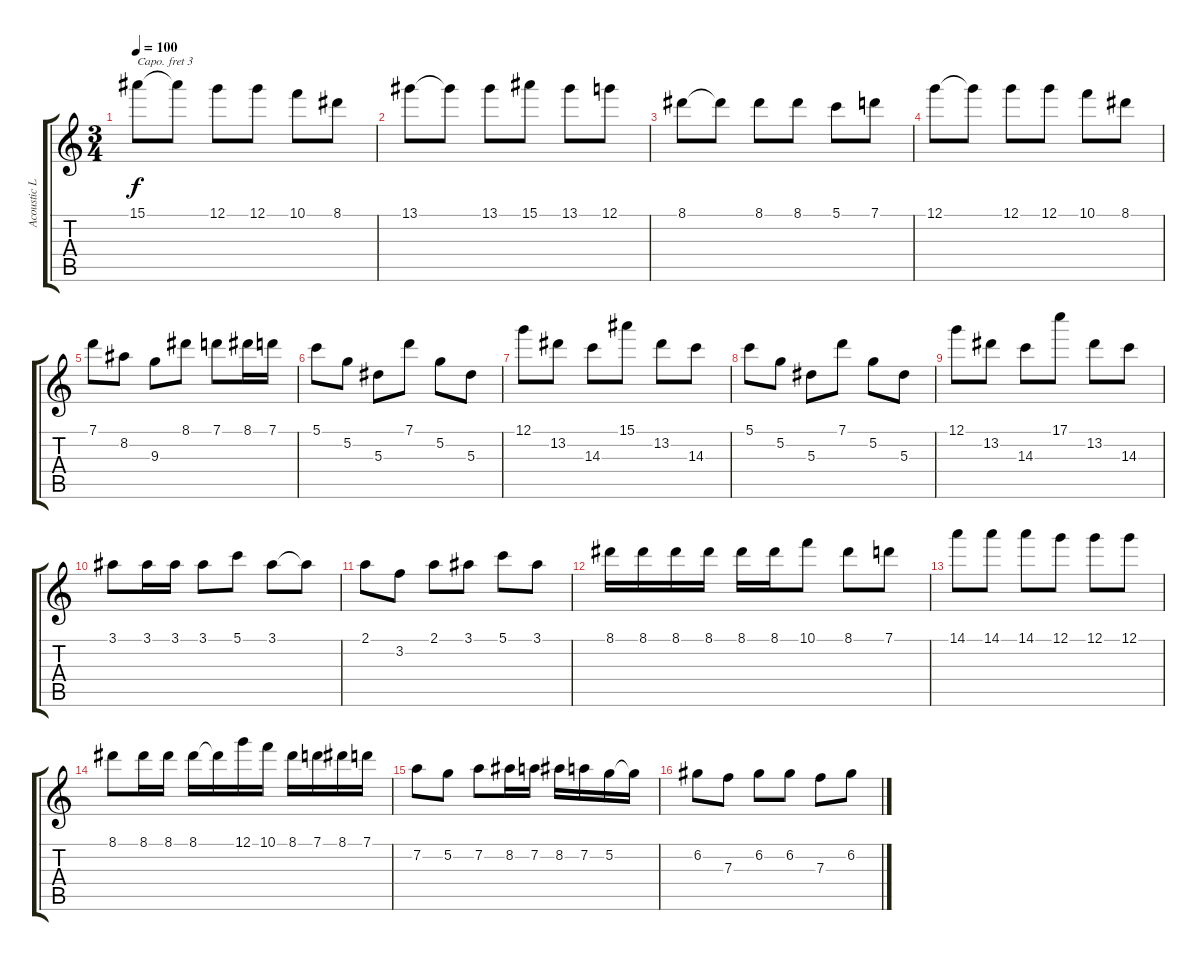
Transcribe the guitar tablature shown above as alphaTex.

\track ("Acoustic Lead" "Acoustic L") {instrument acousticguitarnylon}
\staff {score tabs}
\capo 3
\tuning (E4 B3 G3 D3 A2 E2) {hide}
\ts (3 4)
\tempo 100
\clef g2
\ks c
15.1.8{dy f} 15.1{t}.8 12.1.8 12.1.8 10.1.8 8.1.8 |
13.1.8 13.1{t}.8 13.1.8 15.1.8 13.1.8 12.1.8 |
8.1.8 8.1{t}.8 8.1.8 8.1.8 5.1.8 7.1.8 |
12.1.8 12.1{t}.8 12.1.8 12.1.8 10.1.8 8.1.8 |
7.1.8 8.2.8 9.3.8 8.1.8 7.1.8 8.1.16 7.1.16 |
5.1.8 5.2.8 5.3.8 7.1.8 5.2.8 5.3.8 |
12.1.8 13.2.8 14.3.8 15.1.8 13.2.8 14.3.8 |
5.1.8 5.2.8 5.3.8 7.1.8 5.2.8 5.3.8 |
12.1.8 13.2.8 14.3.8 17.1.8 13.2.8 14.3.8 |
3.1.8 3.1.16 3.1.16 3.1.8 5.1.8 3.1.8 3.1{t}.8 |
2.1.8 3.2.8 2.1.8 3.1.8 5.1.8 3.1.8 |
8.1.16 8.1.16 8.1.16 8.1.16 8.1.16 8.1.16 10.1.8 8.1.8 7.1.8 |
14.1.8 14.1.8 14.1.8 12.1.8 12.1.8 12.1.8 |
8.1.8 8.1.16 8.1.16 8.1.16 8.1{t}.16 12.1.16 10.1.16 8.1.16 7.1.16 8.1.16 7.1.16 |
7.2.8 5.2.8 7.2.8 8.2.16 7.2.16 8.2.16 7.2.16 5.2.16 5.2{t}.16 |
6.2.8 7.3.8 6.2.8 6.2.8 7.3.8 6.2.8
